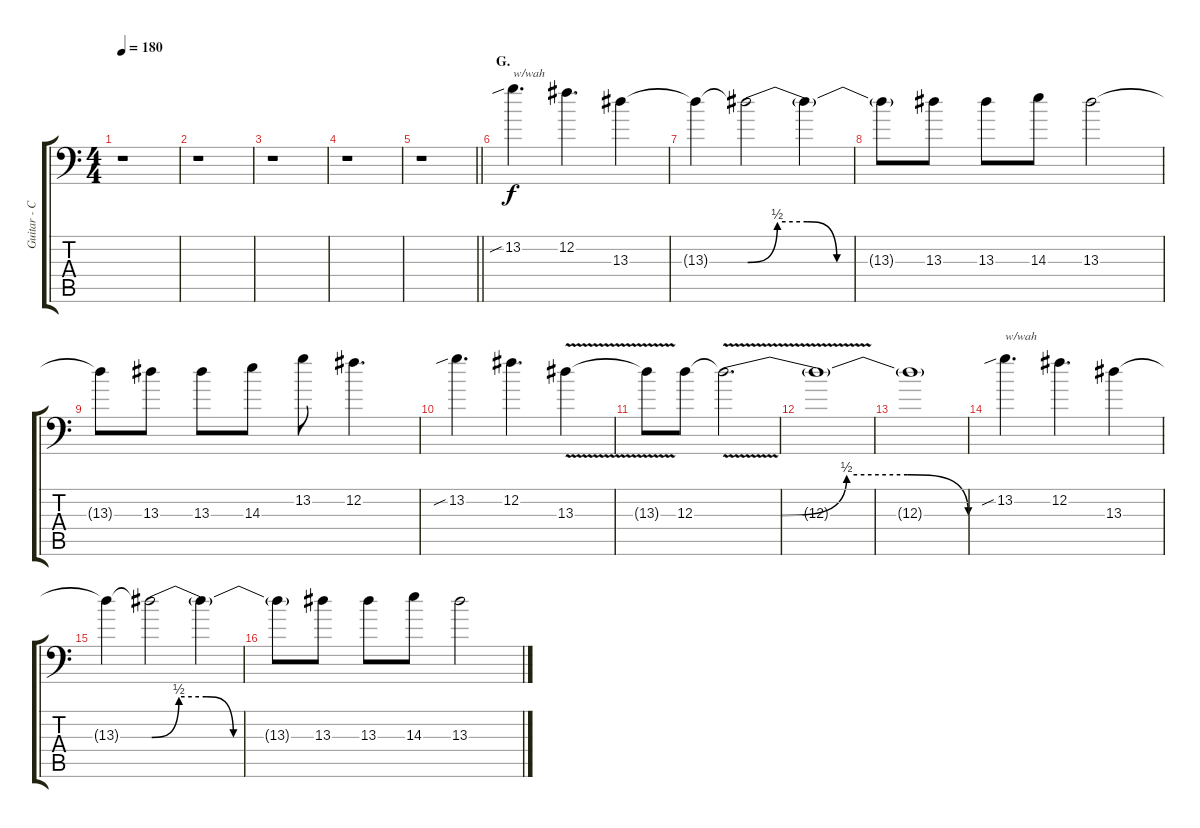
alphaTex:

\track ("Guitar - Center/Effects" "Guitar - C") {instrument distortionguitar}
\staff {score tabs}
\tuning (B3 Gb3 D3 A2 E2 A1) {hide}
\ts (4 4)
\tempo 180
\clef f4
\ks c
r.1{dy ff} |
r.1 |
r.1 |
r.1 |
\barLineRight lightlight
r.1 |
\section ("" "G.")
13.2{sib}.4{d txt "w/wah" dy f volume 10 instrument distortionguitar} 12.2.4{d} 13.3.4 |
13.3{t}.4 13.3{be (custom 0 0 10 2 20 2 30 0 60 0) t}.2 13.3{t}.4 |
13.3{t}.8 13.3.8 13.3.8 14.3.8 13.3.2 |
13.3{t}.8 13.3.8 13.3.8 14.3.8 13.2.8 12.2.4{d} |
13.2{sib}.4{d} 12.2.4{d} 13.3{v}.4 |
13.3{t}.8 12.3.8 12.3{be (custom 0 0 14 0 30 2 45 2 60 0) v t}.2{d} |
12.3{t}.1 |
12.3{t}.1 |
13.2{sib}.4{d txt "w/wah"} 12.2.4{d} 13.3.4 |
13.3{t}.4 13.3{be (custom 0 0 10 2 20 2 30 0 60 0) t}.2 13.3{t}.4 |
13.3{t}.8 13.3.8 13.3.8 14.3.8 13.3.2
